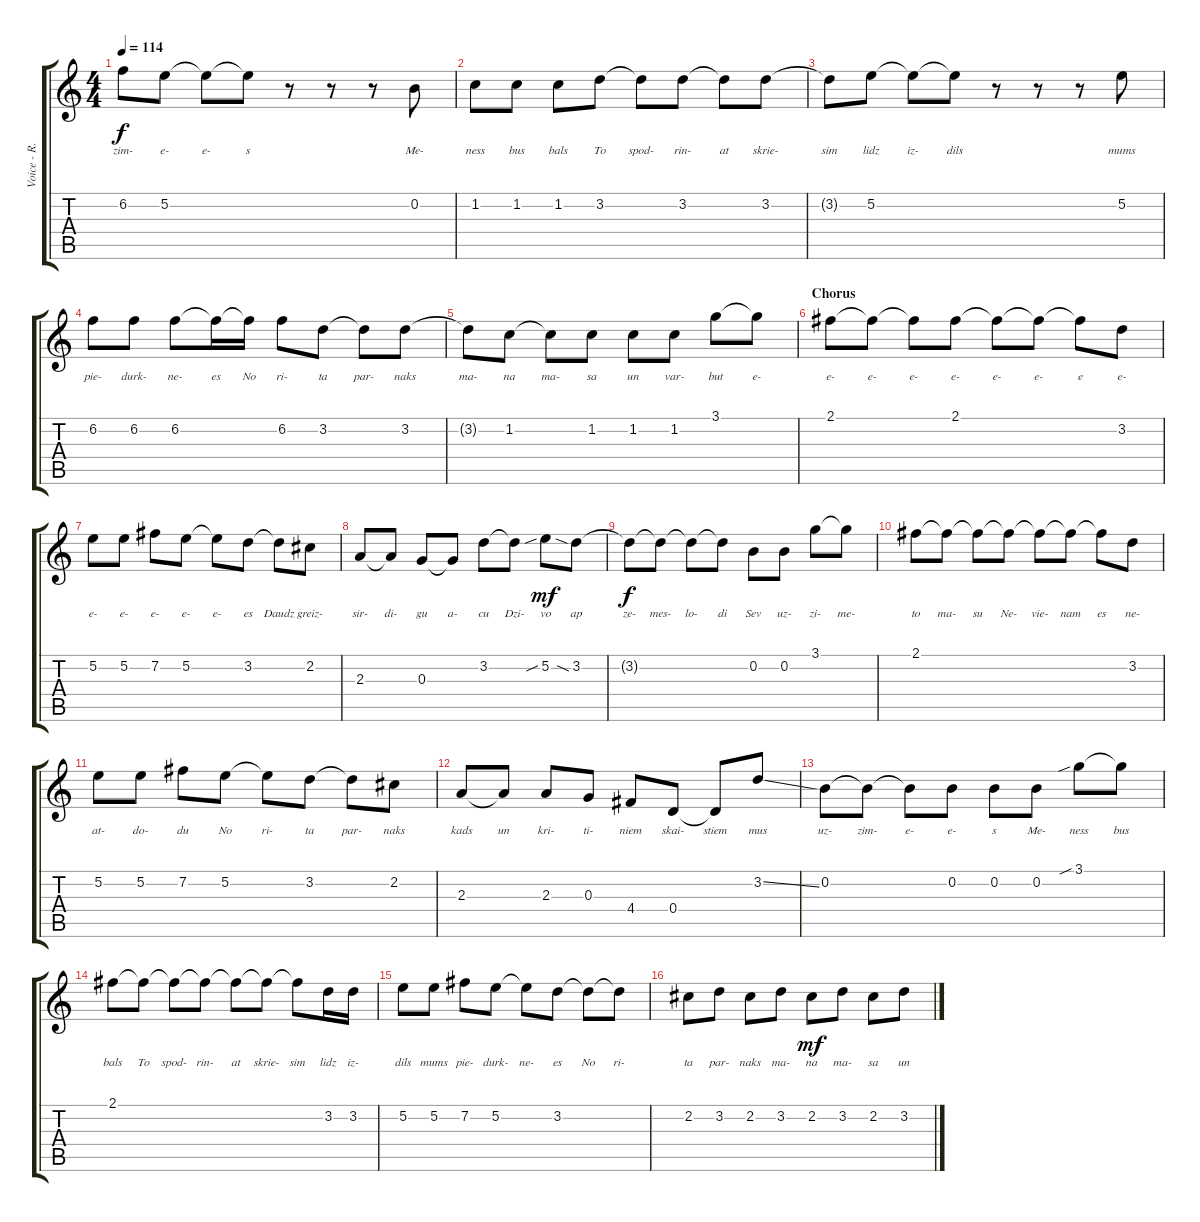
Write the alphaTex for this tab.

\track ("Voice - R.Kaupers" "Voice - R.") {instrument acousticguitarsteel}
\staff {score tabs}
\tuning (E4 B3 G3 D3 A2 E2) {hide}
\ts (4 4)
\tempo 114
\clef g2
\ks c
6.2{t}.8{lyrics (0 "zim-") lyrics (1 "") lyrics (2 "") lyrics (3 "") lyrics (4 "") dy f} 5.2.8{lyrics (0 "e-") lyrics (1 "") lyrics (2 "") lyrics (3 "") lyrics (4 "")} 5.2{t}.8{lyrics (0 "e-") lyrics (1 "") lyrics (2 "") lyrics (3 "") lyrics (4 "")} 5.2{t}.8{lyrics (0 "s") lyrics (1 "") lyrics (2 "") lyrics (3 "") lyrics (4 "")} r.8 r.8 r.8 0.2.8{lyrics (0 "Me-") lyrics (1 "") lyrics (2 "") lyrics (3 "") lyrics (4 "")} |
1.2.8{lyrics (0 "ness") lyrics (1 "") lyrics (2 "") lyrics (3 "") lyrics (4 "")} 1.2.8{lyrics (0 "bus") lyrics (1 "") lyrics (2 "") lyrics (3 "") lyrics (4 "")} 1.2.8{lyrics (0 "bals") lyrics (1 "") lyrics (2 "") lyrics (3 "") lyrics (4 "")} 3.2.8{lyrics (0 "To") lyrics (1 "") lyrics (2 "") lyrics (3 "") lyrics (4 "")} 3.2{t}.8{lyrics (0 "spod-") lyrics (1 "") lyrics (2 "") lyrics (3 "") lyrics (4 "")} 3.2.8{lyrics (0 "rin-") lyrics (1 "") lyrics (2 "") lyrics (3 "") lyrics (4 "")} 3.2{t}.8{lyrics (0 "at") lyrics (1 "") lyrics (2 "") lyrics (3 "") lyrics (4 "")} 3.2.8{lyrics (0 "skrie-") lyrics (1 "") lyrics (2 "") lyrics (3 "") lyrics (4 "")} |
3.2{t}.8{lyrics (0 "sim") lyrics (1 "") lyrics (2 "") lyrics (3 "") lyrics (4 "")} 5.2.8{lyrics (0 "lidz") lyrics (1 "") lyrics (2 "") lyrics (3 "") lyrics (4 "")} 5.2{t}.8{lyrics (0 "iz-") lyrics (1 "") lyrics (2 "") lyrics (3 "") lyrics (4 "")} 5.2{t}.8{lyrics (0 "dils") lyrics (1 "") lyrics (2 "") lyrics (3 "") lyrics (4 "")} r.8 r.8 r.8 5.2.8{lyrics (0 "mums") lyrics (1 "") lyrics (2 "") lyrics (3 "") lyrics (4 "")} |
6.2.8{lyrics (0 "pie-") lyrics (1 "") lyrics (2 "") lyrics (3 "") lyrics (4 "")} 6.2.8{lyrics (0 "durk-") lyrics (1 "") lyrics (2 "") lyrics (3 "") lyrics (4 "")} 6.2.8{lyrics (0 "ne-") lyrics (1 "") lyrics (2 "") lyrics (3 "") lyrics (4 "")} 6.2{t}.16{lyrics (0 "es") lyrics (1 "") lyrics (2 "") lyrics (3 "") lyrics (4 "")} 6.2{t}.16{lyrics (0 "No") lyrics (1 "") lyrics (2 "") lyrics (3 "") lyrics (4 "")} 6.2.8{lyrics (0 "ri-") lyrics (1 "") lyrics (2 "") lyrics (3 "") lyrics (4 "")} 3.2.8{lyrics (0 "ta") lyrics (1 "") lyrics (2 "") lyrics (3 "") lyrics (4 "")} 3.2{t}.8{lyrics (0 "par-") lyrics (1 "") lyrics (2 "") lyrics (3 "") lyrics (4 "")} 3.2.8{lyrics (0 "naks") lyrics (1 "") lyrics (2 "") lyrics (3 "") lyrics (4 "")} |
3.2{t}.8{lyrics (0 "ma-") lyrics (1 "") lyrics (2 "") lyrics (3 "") lyrics (4 "")} 1.2.8{lyrics (0 "na") lyrics (1 "") lyrics (2 "") lyrics (3 "") lyrics (4 "")} 1.2{t}.8{lyrics (0 "ma-") lyrics (1 "") lyrics (2 "") lyrics (3 "") lyrics (4 "")} 1.2.8{lyrics (0 "sa") lyrics (1 "") lyrics (2 "") lyrics (3 "") lyrics (4 "")} 1.2.8{lyrics (0 "un") lyrics (1 "") lyrics (2 "") lyrics (3 "") lyrics (4 "")} 1.2.8{lyrics (0 "var-") lyrics (1 "") lyrics (2 "") lyrics (3 "") lyrics (4 "")} 3.1.8{lyrics (0 "but") lyrics (1 "") lyrics (2 "") lyrics (3 "") lyrics (4 "")} 3.1{t}.8{lyrics (0 "e-") lyrics (1 "") lyrics (2 "") lyrics (3 "") lyrics (4 "")} |
\section ("" "Chorus")
2.1.8{lyrics (0 "e-") lyrics (1 "") lyrics (2 "") lyrics (3 "") lyrics (4 "")} 2.1{t}.8{lyrics (0 "e-") lyrics (1 "") lyrics (2 "") lyrics (3 "") lyrics (4 "")} 2.1{t}.8{lyrics (0 "e-") lyrics (1 "") lyrics (2 "") lyrics (3 "") lyrics (4 "")} 2.1.8{lyrics (0 "e-") lyrics (1 "") lyrics (2 "") lyrics (3 "") lyrics (4 "")} 2.1{t}.8{lyrics (0 "e-") lyrics (1 "") lyrics (2 "") lyrics (3 "") lyrics (4 "")} 2.1{t}.8{lyrics (0 "e-") lyrics (1 "") lyrics (2 "") lyrics (3 "") lyrics (4 "")} 2.1{t}.8{lyrics (0 "e") lyrics (1 "") lyrics (2 "") lyrics (3 "") lyrics (4 "")} 3.2.8{lyrics (0 "e-") lyrics (1 "") lyrics (2 "") lyrics (3 "") lyrics (4 "")} |
5.2.8{lyrics (0 "e-") lyrics (1 "") lyrics (2 "") lyrics (3 "") lyrics (4 "")} 5.2.8{lyrics (0 "e-") lyrics (1 "") lyrics (2 "") lyrics (3 "") lyrics (4 "")} 7.2.8{lyrics (0 "e-") lyrics (1 "") lyrics (2 "") lyrics (3 "") lyrics (4 "")} 5.2.8{lyrics (0 "e-") lyrics (1 "") lyrics (2 "") lyrics (3 "") lyrics (4 "")} 5.2{t}.8{lyrics (0 "e-") lyrics (1 "") lyrics (2 "") lyrics (3 "") lyrics (4 "")} 3.2.8{lyrics (0 "es") lyrics (1 "") lyrics (2 "") lyrics (3 "") lyrics (4 "")} 3.2{t}.8{lyrics (0 "Daudz") lyrics (1 "") lyrics (2 "") lyrics (3 "") lyrics (4 "")} 2.2.8{lyrics (0 "greiz-") lyrics (1 "") lyrics (2 "") lyrics (3 "") lyrics (4 "")} |
2.3.8{lyrics (0 "sir-") lyrics (1 "") lyrics (2 "") lyrics (3 "") lyrics (4 "")} 2.3{t}.8{lyrics (0 "di-") lyrics (1 "") lyrics (2 "") lyrics (3 "") lyrics (4 "")} 0.3.8{lyrics (0 "gu") lyrics (1 "") lyrics (2 "") lyrics (3 "") lyrics (4 "")} 0.3{t}.8{lyrics (0 "a-") lyrics (1 "") lyrics (2 "") lyrics (3 "") lyrics (4 "")} 3.2.8{lyrics (0 "cu") lyrics (1 "") lyrics (2 "") lyrics (3 "") lyrics (4 "")} 3.2{t}.8{lyrics (0 "Dzi-") lyrics (1 "") lyrics (2 "") lyrics (3 "") lyrics (4 "")} 5.2{sib}.8{lyrics (0 "vo") lyrics (1 "") lyrics (2 "") lyrics (3 "") lyrics (4 "") dy mf} 3.2{sia}.8{lyrics (0 "ap") lyrics (1 "") lyrics (2 "") lyrics (3 "") lyrics (4 "")} |
3.2{t}.8{lyrics (0 "ze-") lyrics (1 "") lyrics (2 "") lyrics (3 "") lyrics (4 "") dy f} 3.2{t}.8{lyrics (0 "mes-") lyrics (1 "") lyrics (2 "") lyrics (3 "") lyrics (4 "")} 3.2{t}.8{lyrics (0 "lo-") lyrics (1 "") lyrics (2 "") lyrics (3 "") lyrics (4 "")} 3.2{t}.8{lyrics (0 "di") lyrics (1 "") lyrics (2 "") lyrics (3 "") lyrics (4 "")} 0.2.8{lyrics (0 "Sev") lyrics (1 "") lyrics (2 "") lyrics (3 "") lyrics (4 "")} 0.2.8{lyrics (0 "uz-") lyrics (1 "") lyrics (2 "") lyrics (3 "") lyrics (4 "")} 3.1.8{lyrics (0 "zi-") lyrics (1 "") lyrics (2 "") lyrics (3 "") lyrics (4 "")} 3.1{t}.8{lyrics (0 "me-") lyrics (1 "") lyrics (2 "") lyrics (3 "") lyrics (4 "")} |
2.1.8{lyrics (0 "to") lyrics (1 "") lyrics (2 "") lyrics (3 "") lyrics (4 "")} 2.1{t}.8{lyrics (0 "ma-") lyrics (1 "") lyrics (2 "") lyrics (3 "") lyrics (4 "")} 2.1{t}.8{lyrics (0 "su") lyrics (1 "") lyrics (2 "") lyrics (3 "") lyrics (4 "")} 2.1{t}.8{lyrics (0 "Ne-") lyrics (1 "") lyrics (2 "") lyrics (3 "") lyrics (4 "")} 2.1{t}.8{lyrics (0 "vie-") lyrics (1 "") lyrics (2 "") lyrics (3 "") lyrics (4 "")} 2.1{t}.8{lyrics (0 "nam") lyrics (1 "") lyrics (2 "") lyrics (3 "") lyrics (4 "")} 2.1{t}.8{lyrics (0 "es") lyrics (1 "") lyrics (2 "") lyrics (3 "") lyrics (4 "")} 3.2.8{lyrics (0 "ne-") lyrics (1 "") lyrics (2 "") lyrics (3 "") lyrics (4 "")} |
5.2.8{lyrics (0 "at-") lyrics (1 "") lyrics (2 "") lyrics (3 "") lyrics (4 "")} 5.2.8{lyrics (0 "do-") lyrics (1 "") lyrics (2 "") lyrics (3 "") lyrics (4 "")} 7.2.8{lyrics (0 "du") lyrics (1 "") lyrics (2 "") lyrics (3 "") lyrics (4 "")} 5.2.8{lyrics (0 "No") lyrics (1 "") lyrics (2 "") lyrics (3 "") lyrics (4 "")} 5.2{t}.8{lyrics (0 "ri-") lyrics (1 "") lyrics (2 "") lyrics (3 "") lyrics (4 "")} 3.2.8{lyrics (0 "ta") lyrics (1 "") lyrics (2 "") lyrics (3 "") lyrics (4 "")} 3.2{t}.8{lyrics (0 "par-") lyrics (1 "") lyrics (2 "") lyrics (3 "") lyrics (4 "")} 2.2.8{lyrics (0 "naks") lyrics (1 "") lyrics (2 "") lyrics (3 "") lyrics (4 "")} |
2.3.8{lyrics (0 "kads") lyrics (1 "") lyrics (2 "") lyrics (3 "") lyrics (4 "")} 2.3{t}.8{lyrics (0 "un") lyrics (1 "") lyrics (2 "") lyrics (3 "") lyrics (4 "")} 2.3.8{lyrics (0 "kri-") lyrics (1 "") lyrics (2 "") lyrics (3 "") lyrics (4 "")} 0.3.8{lyrics (0 "ti-") lyrics (1 "") lyrics (2 "") lyrics (3 "") lyrics (4 "")} 4.4.8{lyrics (0 "niem") lyrics (1 "") lyrics (2 "") lyrics (3 "") lyrics (4 "")} 0.4.8{lyrics (0 "skai-") lyrics (1 "") lyrics (2 "") lyrics (3 "") lyrics (4 "")} 0.4{t}.8{lyrics (0 "stiem") lyrics (1 "") lyrics (2 "") lyrics (3 "") lyrics (4 "")} 3.2{ss}.8{lyrics (0 "mus") lyrics (1 "") lyrics (2 "") lyrics (3 "") lyrics (4 "")} |
0.2.8{lyrics (0 "uz-") lyrics (1 "") lyrics (2 "") lyrics (3 "") lyrics (4 "")} 0.2{t}.8{lyrics (0 "zim-") lyrics (1 "") lyrics (2 "") lyrics (3 "") lyrics (4 "")} 0.2{t}.8{lyrics (0 "e-") lyrics (1 "") lyrics (2 "") lyrics (3 "") lyrics (4 "")} 0.2.8{lyrics (0 "e-") lyrics (1 "") lyrics (2 "") lyrics (3 "") lyrics (4 "")} 0.2.8{lyrics (0 "s") lyrics (1 "") lyrics (2 "") lyrics (3 "") lyrics (4 "")} 0.2.8{lyrics (0 "Me-") lyrics (1 "") lyrics (2 "") lyrics (3 "") lyrics (4 "")} 3.1{sib}.8{lyrics (0 "ness") lyrics (1 "") lyrics (2 "") lyrics (3 "") lyrics (4 "")} 3.1{t}.8{lyrics (0 "bus") lyrics (1 "") lyrics (2 "") lyrics (3 "") lyrics (4 "")} |
2.1.8{lyrics (0 "bals") lyrics (1 "") lyrics (2 "") lyrics (3 "") lyrics (4 "")} 2.1{t}.8{lyrics (0 "To") lyrics (1 "") lyrics (2 "") lyrics (3 "") lyrics (4 "")} 2.1{t}.8{lyrics (0 "spod-") lyrics (1 "") lyrics (2 "") lyrics (3 "") lyrics (4 "")} 2.1{t}.8{lyrics (0 "rin-") lyrics (1 "") lyrics (2 "") lyrics (3 "") lyrics (4 "")} 2.1{t}.8{lyrics (0 "at") lyrics (1 "") lyrics (2 "") lyrics (3 "") lyrics (4 "")} 2.1{t}.8{lyrics (0 "skrie-") lyrics (1 "") lyrics (2 "") lyrics (3 "") lyrics (4 "")} 2.1{t}.8{lyrics (0 "sim") lyrics (1 "") lyrics (2 "") lyrics (3 "") lyrics (4 "")} 3.2.16{lyrics (0 "lidz") lyrics (1 "") lyrics (2 "") lyrics (3 "") lyrics (4 "")} 3.2.16{lyrics (0 "iz-") lyrics (1 "") lyrics (2 "") lyrics (3 "") lyrics (4 "")} |
5.2.8{lyrics (0 "dils") lyrics (1 "") lyrics (2 "") lyrics (3 "") lyrics (4 "")} 5.2.8{lyrics (0 "mums") lyrics (1 "") lyrics (2 "") lyrics (3 "") lyrics (4 "")} 7.2.8{lyrics (0 "pie-") lyrics (1 "") lyrics (2 "") lyrics (3 "") lyrics (4 "")} 5.2.8{lyrics (0 "durk-") lyrics (1 "") lyrics (2 "") lyrics (3 "") lyrics (4 "")} 5.2{t}.8{lyrics (0 "ne-") lyrics (1 "") lyrics (2 "") lyrics (3 "") lyrics (4 "")} 3.2.8{lyrics (0 "es") lyrics (1 "") lyrics (2 "") lyrics (3 "") lyrics (4 "")} 3.2{t}.8{lyrics (0 "No") lyrics (1 "") lyrics (2 "") lyrics (3 "") lyrics (4 "")} 3.2{t}.8{lyrics (0 "ri-") lyrics (1 "") lyrics (2 "") lyrics (3 "") lyrics (4 "")} |
2.2.8{lyrics (0 "ta") lyrics (1 "") lyrics (2 "") lyrics (3 "") lyrics (4 "")} 3.2.8{lyrics (0 "par-") lyrics (1 "") lyrics (2 "") lyrics (3 "") lyrics (4 "")} 2.2.8{lyrics (0 "naks") lyrics (1 "") lyrics (2 "") lyrics (3 "") lyrics (4 "")} 3.2.8{lyrics (0 "ma-") lyrics (1 "") lyrics (2 "") lyrics (3 "") lyrics (4 "")} 2.2.8{lyrics (0 "na") lyrics (1 "") lyrics (2 "") lyrics (3 "") lyrics (4 "") dy mf} 3.2.8{lyrics (0 "ma-") lyrics (1 "") lyrics (2 "") lyrics (3 "") lyrics (4 "")} 2.2.8{lyrics (0 "sa") lyrics (1 "") lyrics (2 "") lyrics (3 "") lyrics (4 "")} 3.2.8{lyrics (0 "un") lyrics (1 "") lyrics (2 "") lyrics (3 "") lyrics (4 "")}
